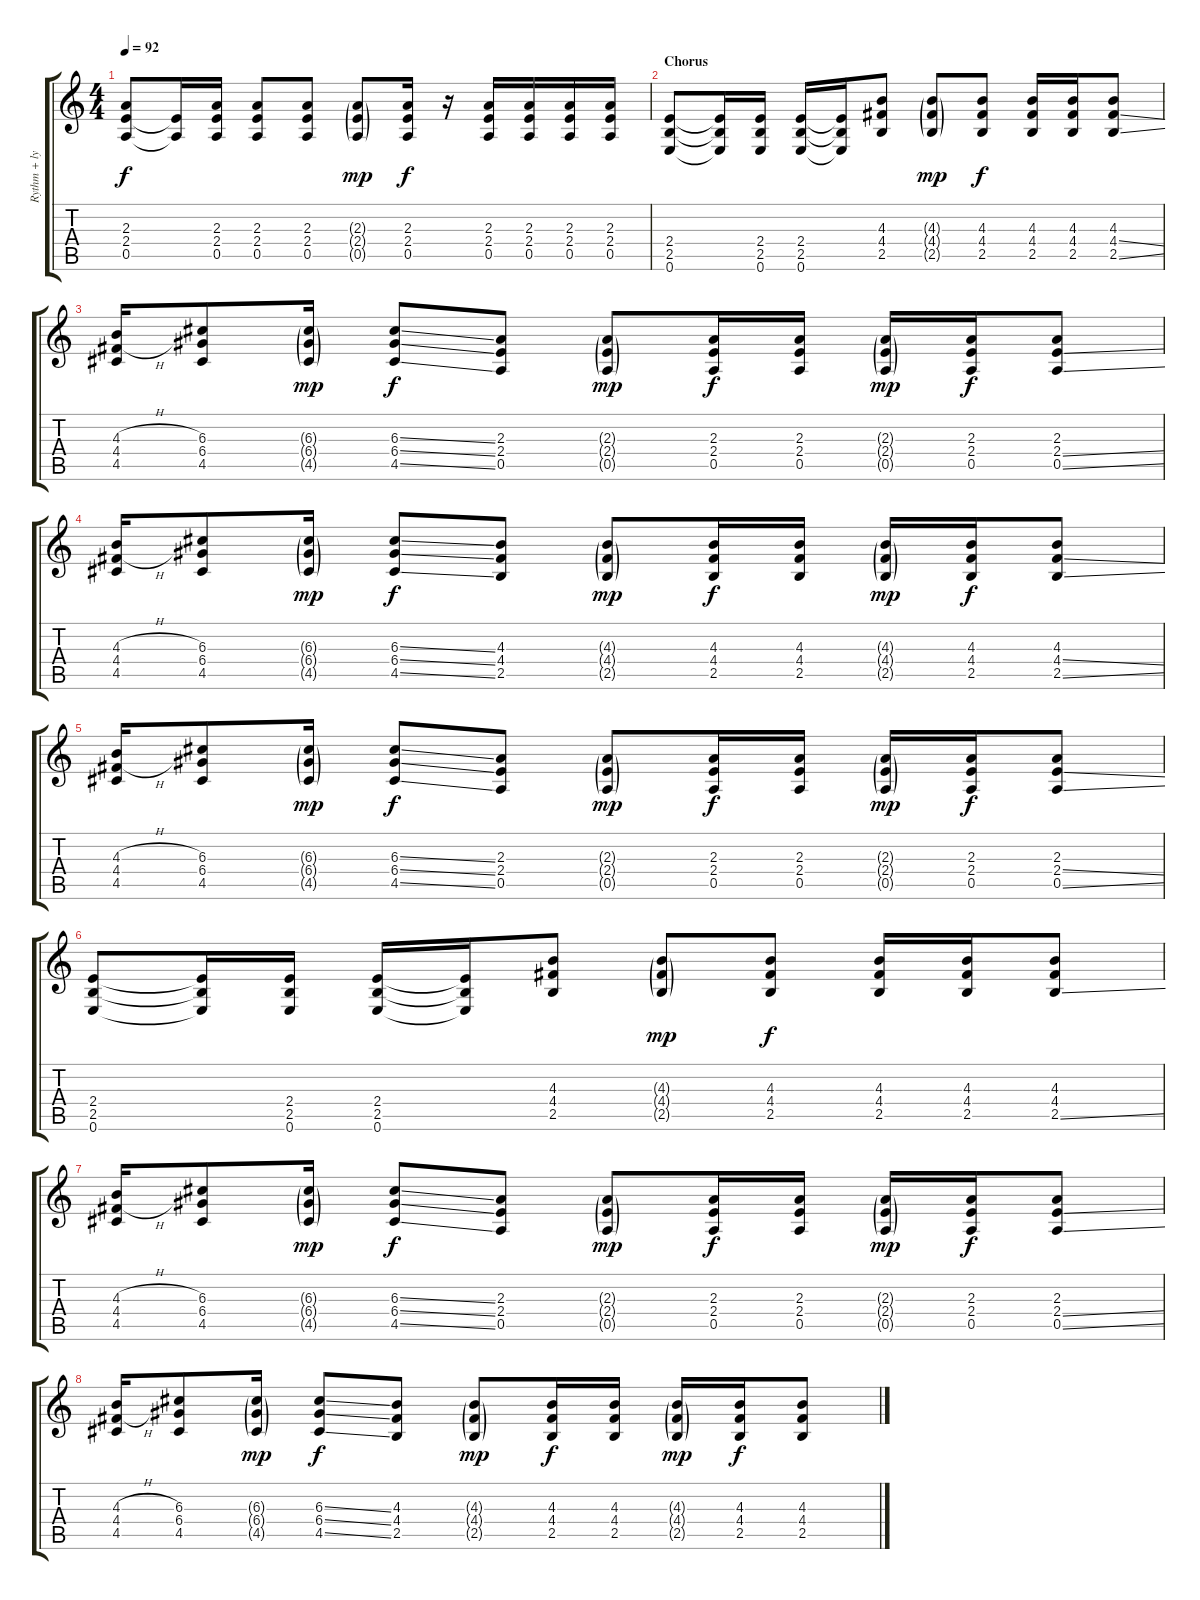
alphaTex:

\track ("Rythm + lyrics" "Rythm + ly") {instrument electricguitarclean}
\staff {score tabs}
\tuning (E4 B3 G3 D3 A2 E2) {hide}
\ts (4 4)
\tempo 92
\clef g2
\ks c
(2.3 2.4 0.5).8{dy f} (2.4{t} 0.5{t}).16 (2.3 2.4 0.5).16 (2.3 2.4 0.5).8 (2.3 2.4 0.5).8 (2.3{g} 2.4{g} 0.5{g}).8{dy mp} (2.3 2.4 0.5).16{dy f} r.16 (2.3 2.4 0.5).16 (2.3 2.4 0.5).16 (2.3 2.4 0.5).16 (2.3 2.4 0.5).16 |
\section ("" "Chorus")
(2.4 2.5 0.6).8 (2.4{t} 2.5{t} 0.6{t}).16 (2.4 2.5 0.6).16 (2.4 2.5 0.6).16 (2.4{t} 2.5{t} 0.6{t}).16 (4.3 4.4 2.5).8 (4.3{g} 4.4{g} 2.5{g}).8{dy mp} (4.3 4.4 2.5).8{dy f} (4.3 4.4 2.5).16 (4.3 4.4 2.5).16 (4.3 4.4{ss} 2.5{ss}).8 |
(4.3{h} 4.4{h} 4.5).16 (6.3 6.4 4.5).8 (6.3{g} 6.4{g} 4.5{g}).16{dy mp} (6.3{ss} 6.4{ss} 4.5{ss}).8{dy f} (2.3 2.4 0.5).8 (2.3{g} 2.4{g} 0.5{g}).8{dy mp} (2.3 2.4 0.5).16{dy f} (2.3 2.4 0.5).16 (2.3{g} 2.4{g} 0.5{g}).16{dy mp} (2.3 2.4 0.5).16{dy f} (2.3 2.4{ss} 0.5{ss}).8 |
(4.3{h} 4.4{h} 4.5).16 (6.3 6.4 4.5).8 (6.3{g} 6.4{g} 4.5{g}).16{dy mp} (6.3{ss} 6.4{ss} 4.5{ss}).8{dy f} (4.3 4.4 2.5).8 (4.3{g} 4.4{g} 2.5{g}).8{dy mp} (4.3 4.4 2.5).16{dy f} (4.3 4.4 2.5).16 (4.3{g} 4.4{g} 2.5{g}).16{dy mp} (4.3 4.4 2.5).16{dy f} (4.3 4.4{ss} 2.5{ss}).8 |
(4.3{h} 4.4{h} 4.5).16 (6.3 6.4 4.5).8 (6.3{g} 6.4{g} 4.5{g}).16{dy mp} (6.3{ss} 6.4{ss} 4.5{ss}).8{dy f} (2.3 2.4 0.5).8 (2.3{g} 2.4{g} 0.5{g}).8{dy mp} (2.3 2.4 0.5).16{dy f} (2.3 2.4 0.5).16 (2.3{g} 2.4{g} 0.5{g}).16{dy mp} (2.3 2.4 0.5).16{dy f} (2.3 2.4{ss} 0.5{ss}).8 |
(2.4 2.5 0.6).8 (2.4{t} 2.5{t} 0.6{t}).16 (2.4 2.5 0.6).16 (2.4 2.5 0.6).16 (2.4{t} 2.5{t} 0.6{t}).16 (4.3 4.4 2.5).8 (4.3{g} 4.4{g} 2.5{g}).8{dy mp} (4.3 4.4 2.5).8{dy f} (4.3 4.4 2.5).16 (4.3 4.4 2.5).16 (4.3 4.4 2.5{ss}).8 |
(4.3{h} 4.4{h} 4.5).16 (6.3 6.4 4.5).8 (6.3{g} 6.4{g} 4.5{g}).16{dy mp} (6.3{ss} 6.4{ss} 4.5{ss}).8{dy f} (2.3 2.4 0.5).8 (2.3{g} 2.4{g} 0.5{g}).8{dy mp} (2.3 2.4 0.5).16{dy f} (2.3 2.4 0.5).16 (2.3{g} 2.4{g} 0.5{g}).16{dy mp} (2.3 2.4 0.5).16{dy f} (2.3 2.4{ss} 0.5{ss}).8 |
(4.3{h} 4.4{h} 4.5).16 (6.3 6.4 4.5).8 (6.3{g} 6.4{g} 4.5{g}).16{dy mp} (6.3{ss} 6.4{ss} 4.5{ss}).8{dy f} (4.3 4.4 2.5).8 (4.3{g} 4.4{g} 2.5{g}).8{dy mp} (4.3 4.4 2.5).16{dy f} (4.3 4.4 2.5).16 (4.3{g} 4.4{g} 2.5{g}).16{dy mp} (4.3 4.4 2.5).16{dy f} (4.3 4.4{ss} 2.5{ss}).8
